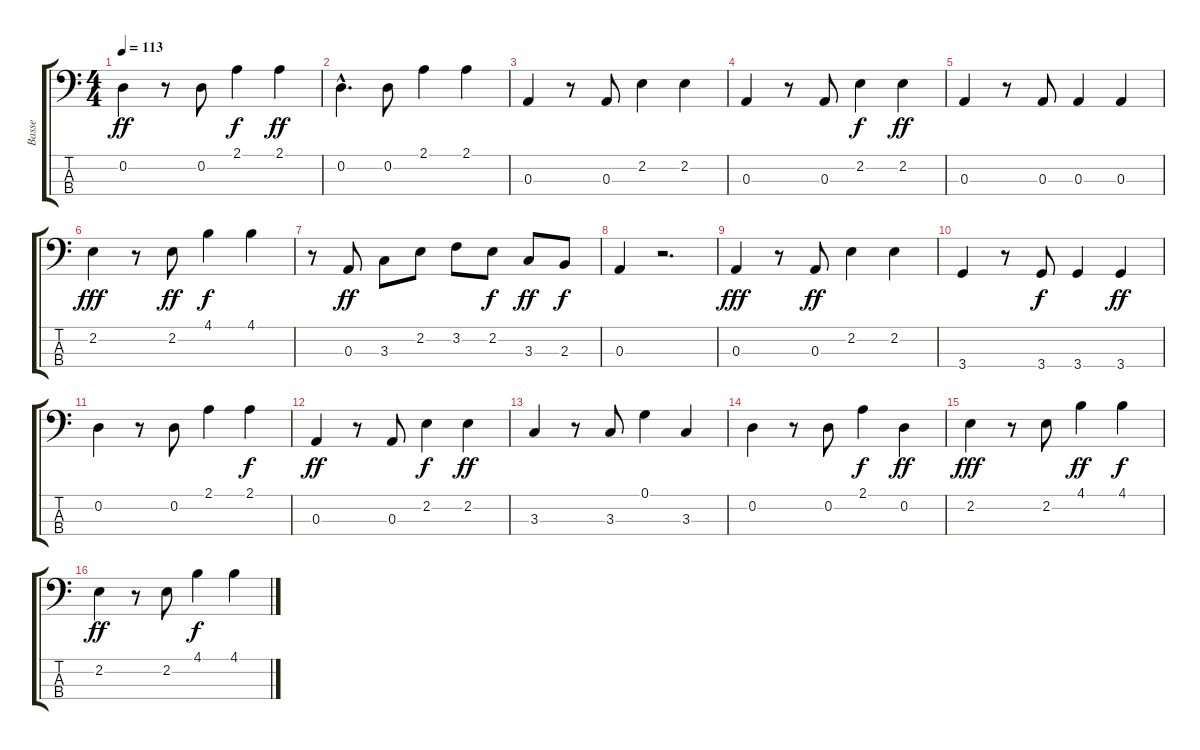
\track ("Basse" "Basse") {instrument acousticbass}
\staff {score tabs}
\tuning (G2 D2 A1 E1) {hide}
\ts (4 4)
\tempo 113
\clef f4
\ks c
0.2.4{dy ff} r.8 0.2.8 2.1.4{dy f} 2.1.4{dy ff} |
0.2{hac}.4{d} 0.2.8 2.1.4 2.1.4 |
0.3.4 r.8 0.3.8 2.2.4 2.2.4 |
0.3.4 r.8 0.3.8 2.2.4{dy f} 2.2.4{dy ff} |
0.3.4 r.8 0.3.8 0.3.4 0.3.4 |
2.2.4{dy fff} r.8 2.2.8{dy ff} 4.1.4{dy f} 4.1.4 |
r.8 0.3.8{dy ff} 3.3.8 2.2.8 3.2.8 2.2.8{dy f} 3.3.8{dy ff} 2.3.8{dy f} |
0.3.4 r.2{d} |
0.3.4{dy fff} r.8 0.3.8{dy ff} 2.2.4 2.2.4 |
3.4.4 r.8 3.4.8{dy f} 3.4.4 3.4.4{dy ff} |
0.2.4 r.8 0.2.8 2.1.4 2.1.4{dy f} |
0.3.4{dy ff} r.8 0.3.8 2.2.4{dy f} 2.2.4{dy ff} |
3.3.4 r.8 3.3.8 0.1.4 3.3.4 |
0.2.4 r.8 0.2.8 2.1.4{dy f} 0.2.4{dy ff} |
2.2.4{dy fff} r.8 2.2.8 4.1.4{dy ff} 4.1.4{dy f} |
2.2.4{dy ff} r.8 2.2.8 4.1.4{dy f} 4.1.4
